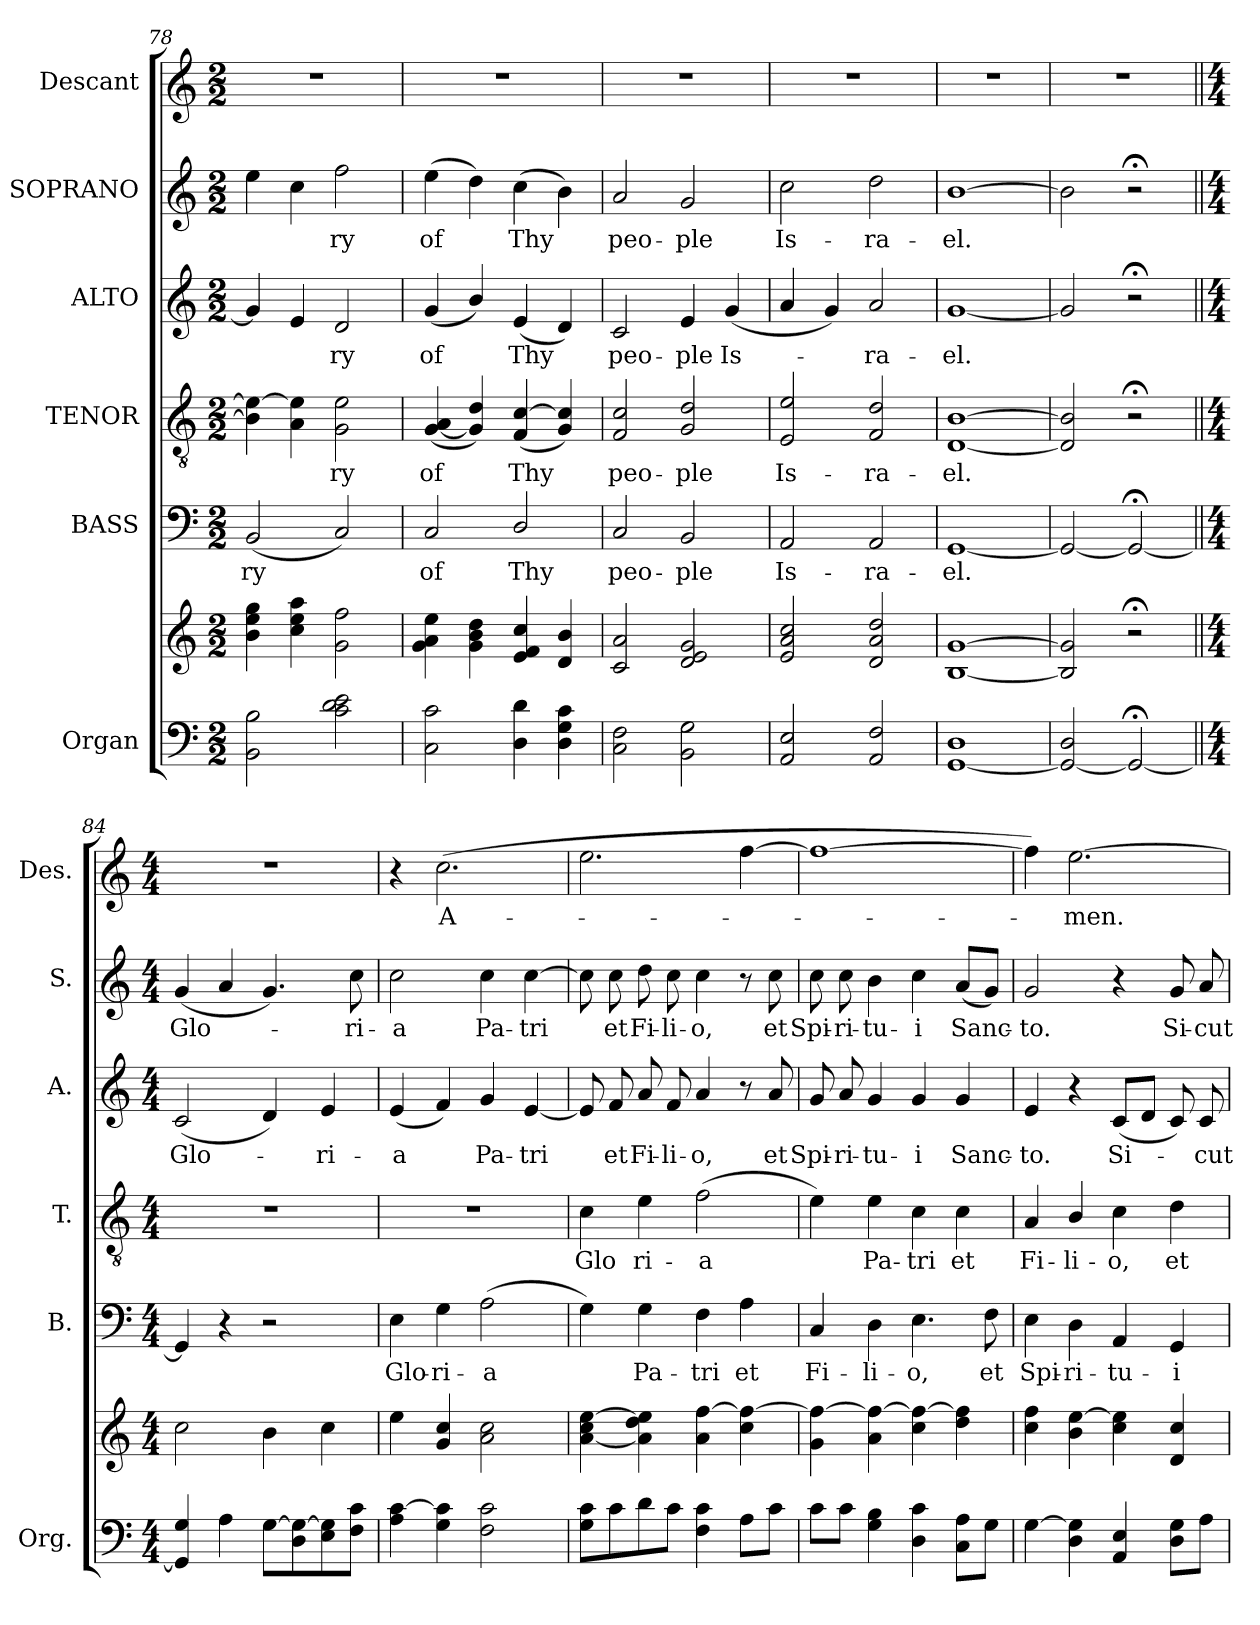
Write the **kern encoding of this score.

**kern	**kern	**kern	**text	**kern	**text	**kern	**text	**kern	**text	**kern	**text
*part6	*part6	*part5	*part5	*part4	*part4	*part3	*part3	*part2	*part2	*part1	*part1
*staff7	*staff6	*staff5	*staff5	*staff4	*staff4	*staff3	*staff3	*staff2	*staff2	*staff1	*staff1
*I"Organ	*	*I"BASS	*	*I"TENOR	*	*I"ALTO	*	*I"SOPRANO	*	*I"Descant	*
*I'Org.	*	*I'B.	*	*I'T.	*	*I'A.	*	*I'S.	*	*I'Des.	*
!!LO:LB:g=z
*clefF4	*clefG2	*clefF4	*	*clefGv2	*	*clefG2	*	*clefG2	*	*clefG2	*
*	*	*	*	*ITrd7c12	*	*	*	*	*	*	*
*k[]	*k[]	*k[]	*	*k[]	*	*k[]	*	*k[]	*	*k[]	*
*C:	*C:	*C:	*	*C:	*	*C:	*	*C:	*	*C:	*
*M2/2	*M2/2	*M2/2	*	*M2/2	*	*M2/2	*	*M2/2	*	*M2/2	*
=78	=78	=78	=78	=78	=78	=78	=78	=78	=78	=78	=78
!	!	!	!LO:LY:b	!	!	!	!	!	!	!	!
2BB\ 2B\	4b\ 4ee\ 4gg\	(<2BB/	-ry	4BB\] 4E\_	.	4g/]	.	4ee\	.	1r	.
.	4cc\ 4ee\ 4aa\	.	.	4AA\ 4E\]	.	4e/	.	4cc\	.	.	.
!	!	!	!	!	!LO:LY:b	!	!LO:LY:b	!	!LO:LY:b	!	!
2c\ 2d\ 2e\	2g\ 2ff\	2C/)	.	2GG\ 2E\	-ry	2d/	-ry	2ff\	-ry	.	.
=79	=79	=79	=79	=79	=79	=79	=79	=79	=79	=79	=79
!	!	!	!LO:LY:b	!	!LO:LY:b	!	!LO:LY:b	!	!LO:LY:b	!	!
2C\ 2c\	4g\ 4a\ 4ee\	2C/	of	(<[<4GG/ 4AA/	of	(<4g/	of	(>4ee\	of	1r	.
.	4g\ 4b\ 4dd\	.	.	4GG/] 4D/)	.	4b/)	.	4dd\)	.	.	.
!	!	!	!LO:LY:b	!	!LO:LY:b	!	!LO:LY:b	!	!LO:LY:b	!	!
4D\ 4d\	4e/ 4f/ 4cc/	2D/	Thy	(<4FF/ [>4C/	Thy	(<4e/	Thy	(>4cc\	Thy	.	.
4D\ 4G\ 4c\	4d/ 4b/	.	.	4GG/ 4C/])	.	4d/)	.	4b\)	.	.	.
=80	=80	=80	=80	=80	=80	=80	=80	=80	=80	=80	=80
!	!	!	!LO:LY:b	!	!LO:LY:b	!	!LO:LY:b	!	!LO:LY:b	!	!
2C\ 2F\	2c/ 2a/	2C/	peo-	2FF/ 2C/	peo-	2c/	peo-	2a/	peo-	1r	.
!	!	!	!LO:LY:b	!	!LO:LY:b	!	!LO:LY:b	!	!LO:LY:b	!	!
2BB\ 2G\	2d/ 2e/ 2g/	2BB/	-ple	2GG/ 2D/	-ple	4e/	-ple	2g/	-ple	.	.
!	!	!	!	!	!	!	!LO:LY:b	!	!	!	!
.	.	.	.	.	.	(<4g/	Is-	.	.	.	.
=81	=81	=81	=81	=81	=81	=81	=81	=81	=81	=81	=81
!	!	!	!LO:LY:b	!	!LO:LY:b	!	!	!	!LO:LY:b	!	!
2AA/ 2E/	2e/ 2a/ 2cc/	2AA/	Is-	2EE/ 2E/	Is-	4a/	.	2cc\	Is-	1r	.
.	.	.	.	.	.	4g/)	.	.	.	.	.
!	!	!	!LO:LY:b	!	!LO:LY:b	!	!LO:LY:b	!	!LO:LY:b	!	!
2AA/ 2F/	2d/ 2a/ 2dd/	2AA/	-ra-	2FF/ 2D/	-ra-	2a/	-ra-	2dd\	-ra-	.	.
=82	=82	=82	=82	=82	=82	=82	=82	=82	=82	=82	=82
!	!	!	!LO:LY:b	!	!LO:LY:b	!	!LO:LY:b	!	!LO:LY:b	!	!
[<1GG 1D	[<1B [>1g	[<1GG	-el.	[<1DD [>1BB	-el.	[<1g	-el.	[>1b	-el.	1r	.
=83	=83	=83	=83	=83	=83	=83	=83	=83	=83	=83	=83
2GG/_ 2D/	2B/] 2g/]	2GG/_	.	2DD/] 2BB/]	.	2g/]	.	2b\]	.	1r	.
2GG;/_	2r;<	2GG;/_	.	2r;<	.	2r;<	.	2r;<	.	.	.
=84||	=84||	=84||	=84||	=84||	=84||	=84||	=84||	=84||	=84||	=84||	=84||
!!LO:REH:place=s1:a:B:fs=17:t=G
*M4/4	*M4/4	*M4/4	*	*M4/4	*	*M4/4	*	*M4/4	*	*M4/4	*
*	*MM90	*	*	*	*	*	*	*MM90	*	*MM90	*
!	!	!	!	!	!	!	!LO:LY:b	!	!LO:LY:b	!	!
4GG/] 4G/	2cc\	4GG/]	.	1r	.	(<2c/	Glo-	(<4g/	Glo-	1r	.
4A\	.	4r	.	.	.	.	.	4a/	.	.	.
[>8G\L	4b\	2r	.	.	.	4d/)	.	4.g/)	.	.	.
8D\ 8G\_	.	.	.	.	.	.	.	.	.	.	.
!	!	!	!	!	!	!	!LO:LY:b	!	!	!	!
8E\ 8G\]	4cc\	.	.	.	.	4e/	-ri-	.	.	.	.
!	!	!	!	!	!	!	!	!	!LO:LY:b	!	!
8F\ 8c\J	.	.	.	.	.	.	.	8cc\	-ri-	.	.
!!LO:PB:g=z
=85	=85	=85	=85	=85	=85	=85	=85	=85	=85	=85	=85
!	!	!	!LO:LY:b	!	!	!	!LO:LY:b	!	!LO:LY:b	!	!
4A\ [>4c\	4ee\	4E\	Glo-	1r	.	(<4e/	-a	2cc\	-a	4r	.
!	!	!	!LO:LY:b	!	!	!	!	!	!	!	!LO:LY:b
4G\ 4c\]	4g/ 4cc/	4G\	-ri-	.	.	4f/)	.	.	.	(>2.cc\	A-
!	!	!	!LO:LY:b	!	!	!	!LO:LY:b	!	!LO:LY:b	!	!
2F\ 2c\	2a\ 2cc\	(>2A\	-a	.	.	4g/	Pa-	4cc\	Pa-	.	.
!	!	!	!	!	!	!	!LO:LY:b	!	!LO:LY:b	!	!
.	.	.	.	.	.	[<4e/	-tri	[>4cc\	-tri	.	.
=86	=86	=86	=86	=86	=86	=86	=86	=86	=86	=86	=86
!	!	!	!	!	!LO:LY:b	!	!	!	!	!	!
8G\ 8c\L	[<4a\ 4cc\ [>4ee\	4G\)	.	4C\	Glo	8e/]	.	8cc\]	.	2.ee\	.
!	!	!	!	!	!	!	!LO:LY:b	!	!LO:LY:b	!	!
8c\	.	.	.	.	.	8f/	et	8cc\	et	.	.
!	!	!	!LO:LY:b	!	!LO:LY:b	!	!LO:LY:b	!	!LO:LY:b	!	!
8d\	4a\] 4dd\ 4ee\]	4G\	Pa-	4E\	ri-	8a/	Fi-	8dd\	Fi-	.	.
!	!	!	!	!	!	!	!LO:LY:b	!	!LO:LY:b	!	!
8c\J	.	.	.	.	.	8f/	-li-	8cc\	-li-	.	.
!	!	!	!LO:LY:b	!	!LO:LY:b	!	!LO:LY:b	!	!LO:LY:b	!	!
4F\ 4c\	4a\ [>4ff\	4F\	-tri	(>2F\	-a	4a/	-o,	4cc\	-o,	.	.
!	!	!	!LO:LY:b	!	!	!	!	!	!	!	!
8A\L	4cc\ 4ff\_	4A\	et	.	.	8r	.	8r	.	[>4ff\	.
!	!	!	!	!	!	!	!LO:LY:b	!	!LO:LY:b	!	!
8c\J	.	.	.	.	.	8a/	et	8cc\	et	.	.
=87	=87	=87	=87	=87	=87	=87	=87	=87	=87	=87	=87
!	!	!	!LO:LY:b	!	!	!	!LO:LY:b	!	!LO:LY:b	!	!
8c\L	4g\ 4ff\_	4C/	Fi-	4E\)	.	8g/	Spi-	8cc\	Spi-	1ff_	.
!	!	!	!	!	!	!	!LO:LY:b	!	!LO:LY:b	!	!
8c\J	.	.	.	.	.	8a/	-ri-	8cc\	-ri-	.	.
!	!	!	!LO:LY:b	!	!LO:LY:b	!	!LO:LY:b	!	!LO:LY:b	!	!
4G\ 4B\	4a\ 4ff\_	4D\	-li-	4E\	Pa-	4g/	-tu-	4b\	-tu-	.	.
!	!	!	!LO:LY:b	!	!LO:LY:b	!	!LO:LY:b	!	!LO:LY:b	!	!
4D\ 4c\	4cc\ 4ff\_	4.E\	-o,	4C\	-tri	4g/	-i	4cc\	-i	.	.
!	!	!	!	!	!LO:LY:b	!	!LO:LY:b	!	!LO:LY:b	!	!
8C\ 8A\L	4dd\ 4ff\]	.	.	4C\	et	4g/	Sanc-	(<8a/L	Sanc-	.	.
!	!	!	!LO:LY:b	!	!	!	!	!	!	!	!
8G\J	.	8F\	et	.	.	.	.	8g/J)	.	.	.
=88	=88	=88	=88	=88	=88	=88	=88	=88	=88	=88	=88
!	!	!	!LO:LY:b	!	!LO:LY:b	!	!LO:LY:b	!	!LO:LY:b	!	!
[>4G\	4cc\ 4ff\	4E\	Spi-	4AA/	Fi-	4e/	-to.	2g/	-to.	4ff\])	.
!	!	!	!LO:LY:b	!	!LO:LY:b	!	!	!	!	!	!LO:LY:b
4D\ 4G\]	4b\ [>4ee\	4D\	-ri-	4BB/	-li-	4r	.	.	.	[>2.ee\	-men.
!	!	!	!LO:LY:b	!	!LO:LY:b	!	!LO:LY:b	!	!	!	!
4AA/ 4E/	4cc\ 4ee\]	4AA/	-tu-	4C\	-o,	(<8c/L	Si-	4r	.	.	.
.	.	.	.	.	.	8d/J	.	.	.	.	.
!	!	!	!LO:LY:b	!	!LO:LY:b	!	!	!	!LO:LY:b	!	!
8D\ 8G\L	4d/ 4cc/	4GG/	-i	4D\	et	8c/)	.	8g/	Si-	.	.
!	!	!	!	!	!	!	!LO:LY:b	!	!LO:LY:b	!	!
8A\J	.	.	.	.	.	8c/	-cut	8a/	-cut	.	.
=	=	=	=	=	=	=	=	=	=	=	=
*-	*-	*-	*-	*-	*-	*-	*-	*-	*-	*-	*-
